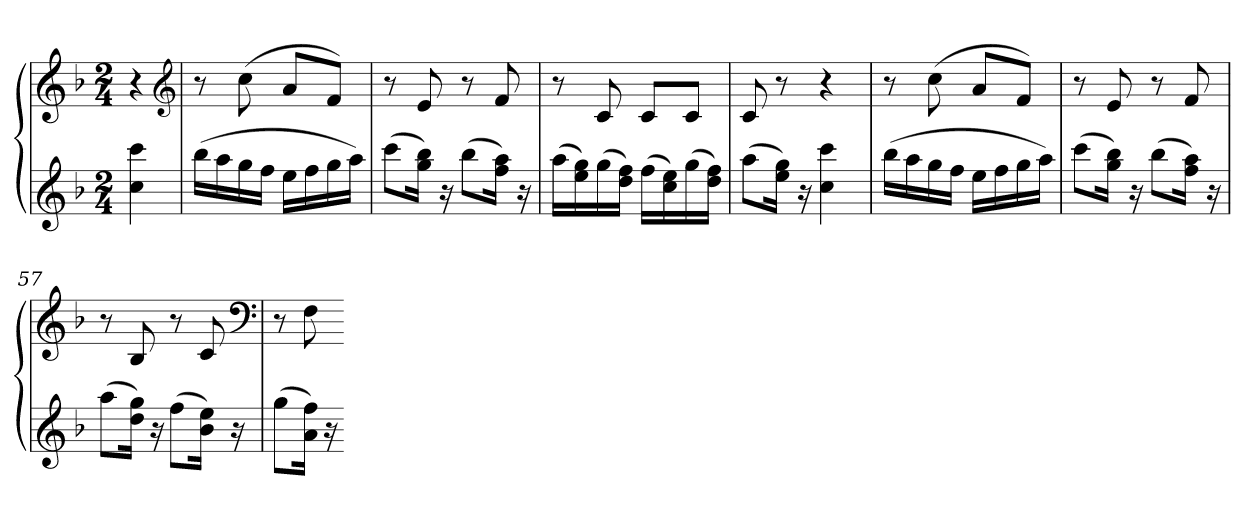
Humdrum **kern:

**kern	**kern
*part1	*part1
*staff2	*staff1
*clefG2	*clefG2
*k[b-]	*k[b-]
*F:	*F:
*M2/4	*M2/4
=	=
4cc 4ccc	4r
*	*clefG2
=51	=51
(16bb-LL	8r
16aa	.
16gg	(8cc
16ffJJ	.
16eeLL	8aL
16ff	.
16gg	8fJ)
16aaJJ)	.
=52	=52
(8cccL	8r
16gg 16bb-Jk)	8e
16r	.
(8bb-L	8r
16ff 16aaJk)	8f
16r	.
=53	=53
(16aaLL	8r
16ee 16gg)	.
(16gg	8c
16dd 16ffJJ)	.
(16ffLL	8cL
16cc 16ee)	.
(16gg	8cJ
16dd 16ffJJ)	.
=54	=54
(8aaL	8c
16ee 16ggJk)	8r
16r	.
4cc 4ccc	4r
=55	=55
(16bb-LL	8r
16aa	.
16gg	(8cc
16ffJJ	.
16eeLL	8aL
16ff	.
16gg	8fJ)
16aaJJ)	.
=56	=56
(8cccL	8r
16gg 16bb-Jk)	8e
16r	.
(8bb-L	8r
16ff 16aaJk)	8f
16r	.
=57	=57
(8aaL	8r
16dd 16ggJk)	8B-
16r	.
(8ffL	8r
16b- 16eeJk)	8c
16r	.
*	*clefF4
=58	=58
(8ggL	8r
16a 16ffJk)	8F
16r	.
=-	=-
*-	*-
